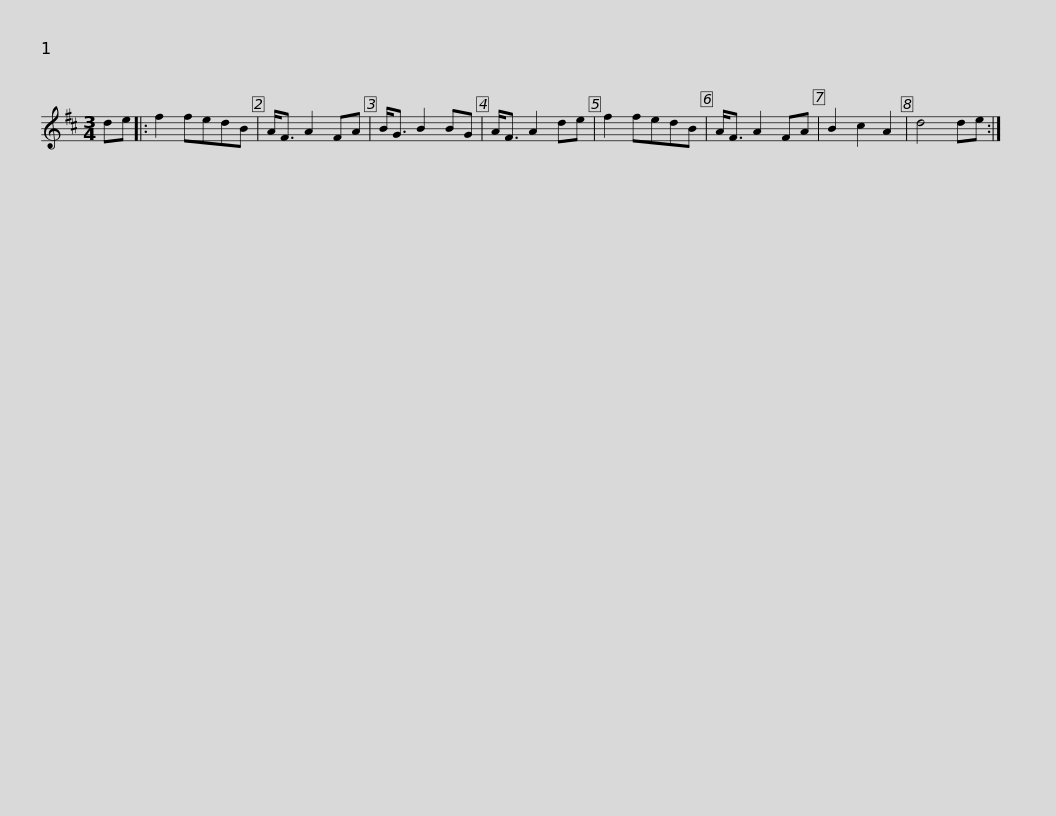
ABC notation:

X:1
L:1/8
M:3/4
I:linebreak $
K:D
V:1 treble
V:1
 de |: f2 fedB | A<F A2 FA | B<G B2 BG | A<F A2 de | %5
 f2 fedB | A<F A2 FA | B2 c2 A2 | d4 de :| %9
